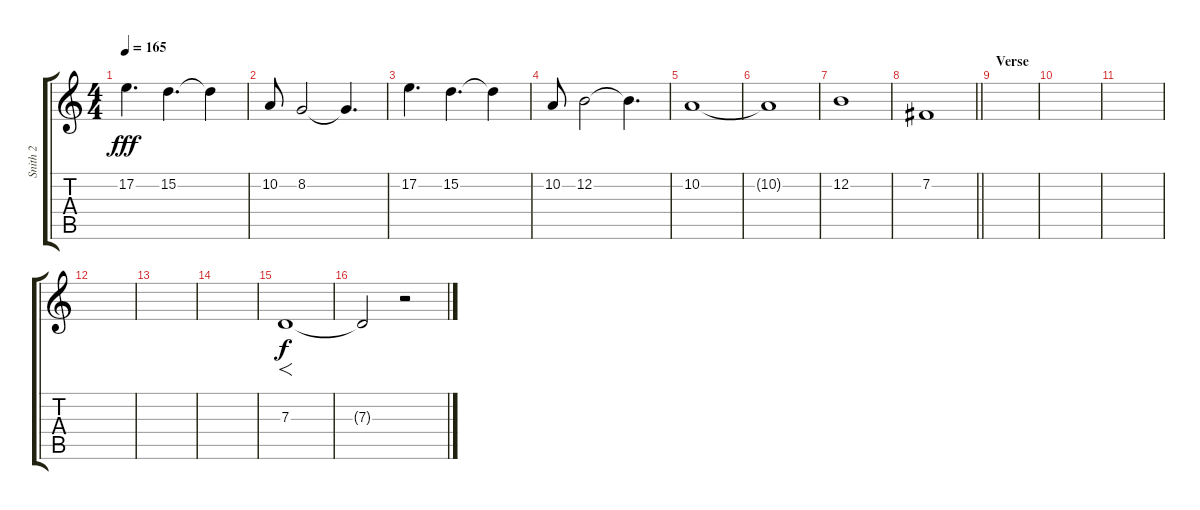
\track ("Snith 2" "Snith 2") {instrument pad4choir}
\staff {score tabs}
\tuning (E4 B3 G3 D3 A2 E2) {hide}
\ts (4 4)
\tempo 165
\clef g2
\ks c
17.2.4{d dy fff} 15.2.4{d} 15.2{t}.4 |
10.2.8 8.2.2 8.2{t}.4{d} |
17.2.4{d} 15.2.4{d} 15.2{t}.4 |
10.2.8 12.2.2 12.2{t}.4{d} |
10.2.1 |
10.2{t}.1 |
12.2.1 |
\barLineRight lightlight
7.2.1 |
\section ("" "Verse")
|
|
|
|
|
|
7.3.1{f dy f} |
7.3{t}.2 r.2
